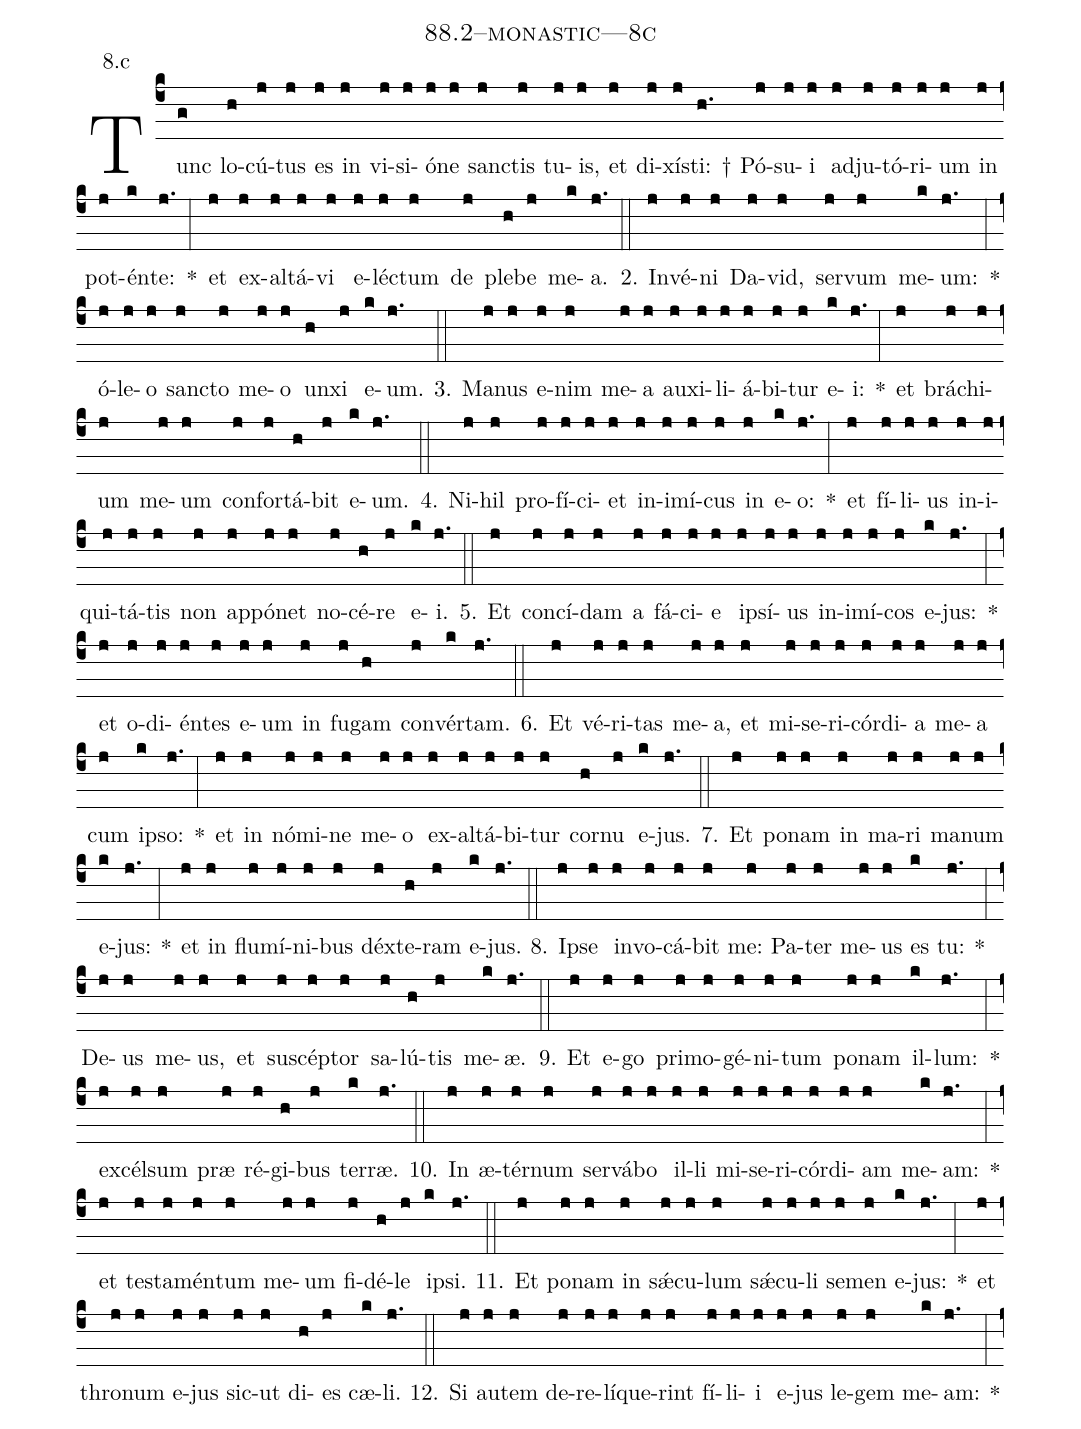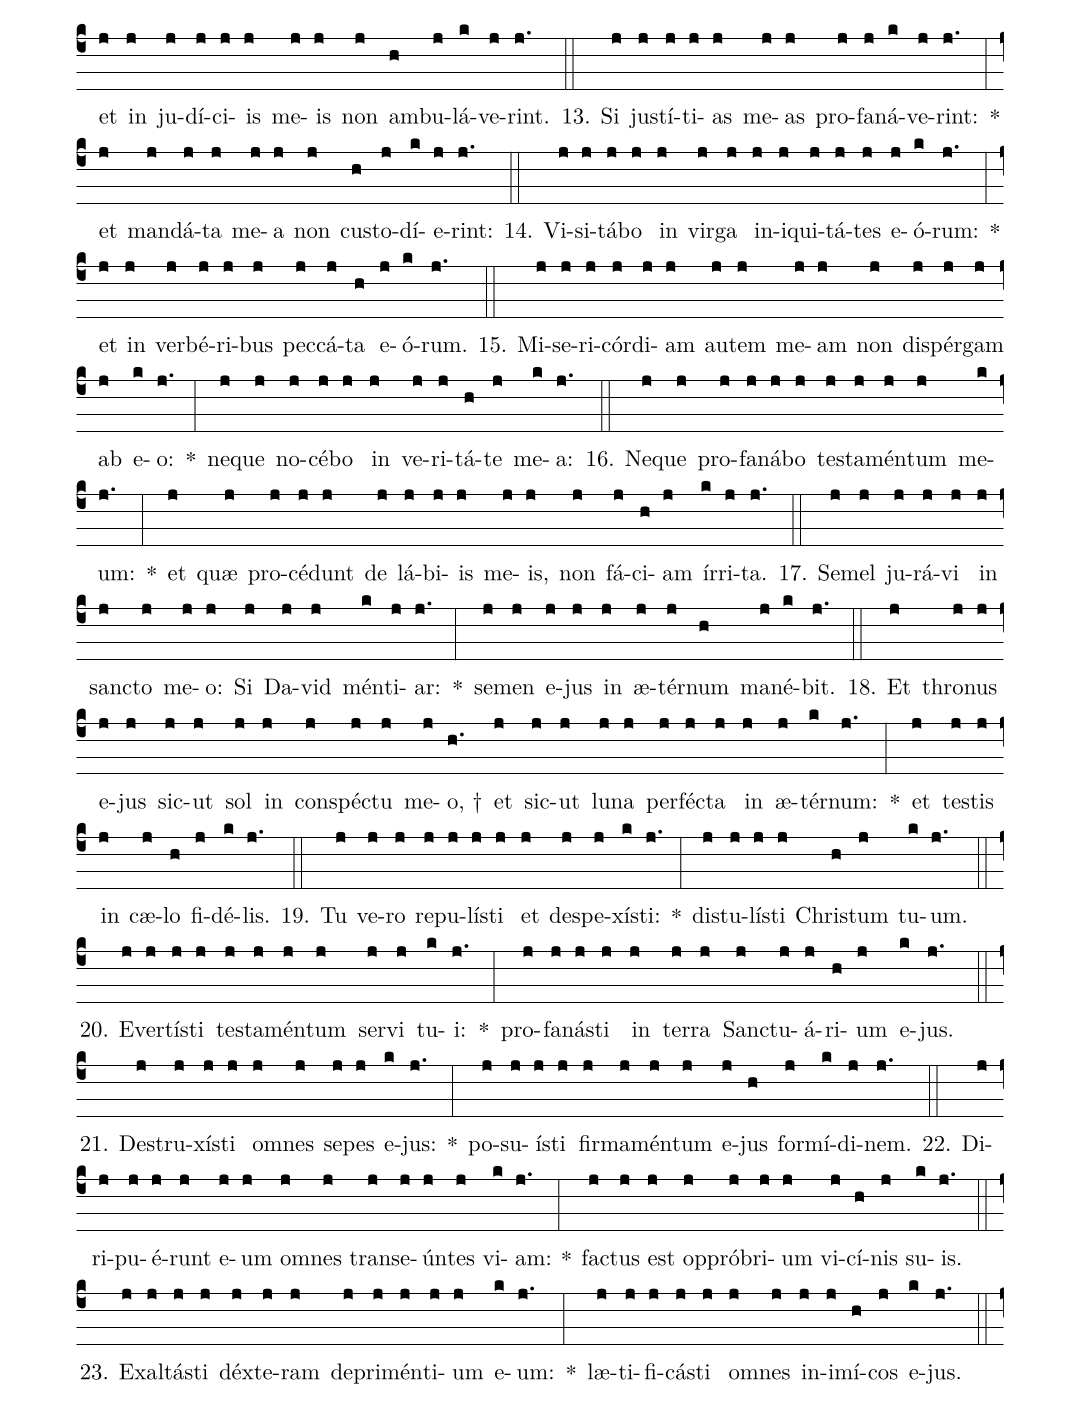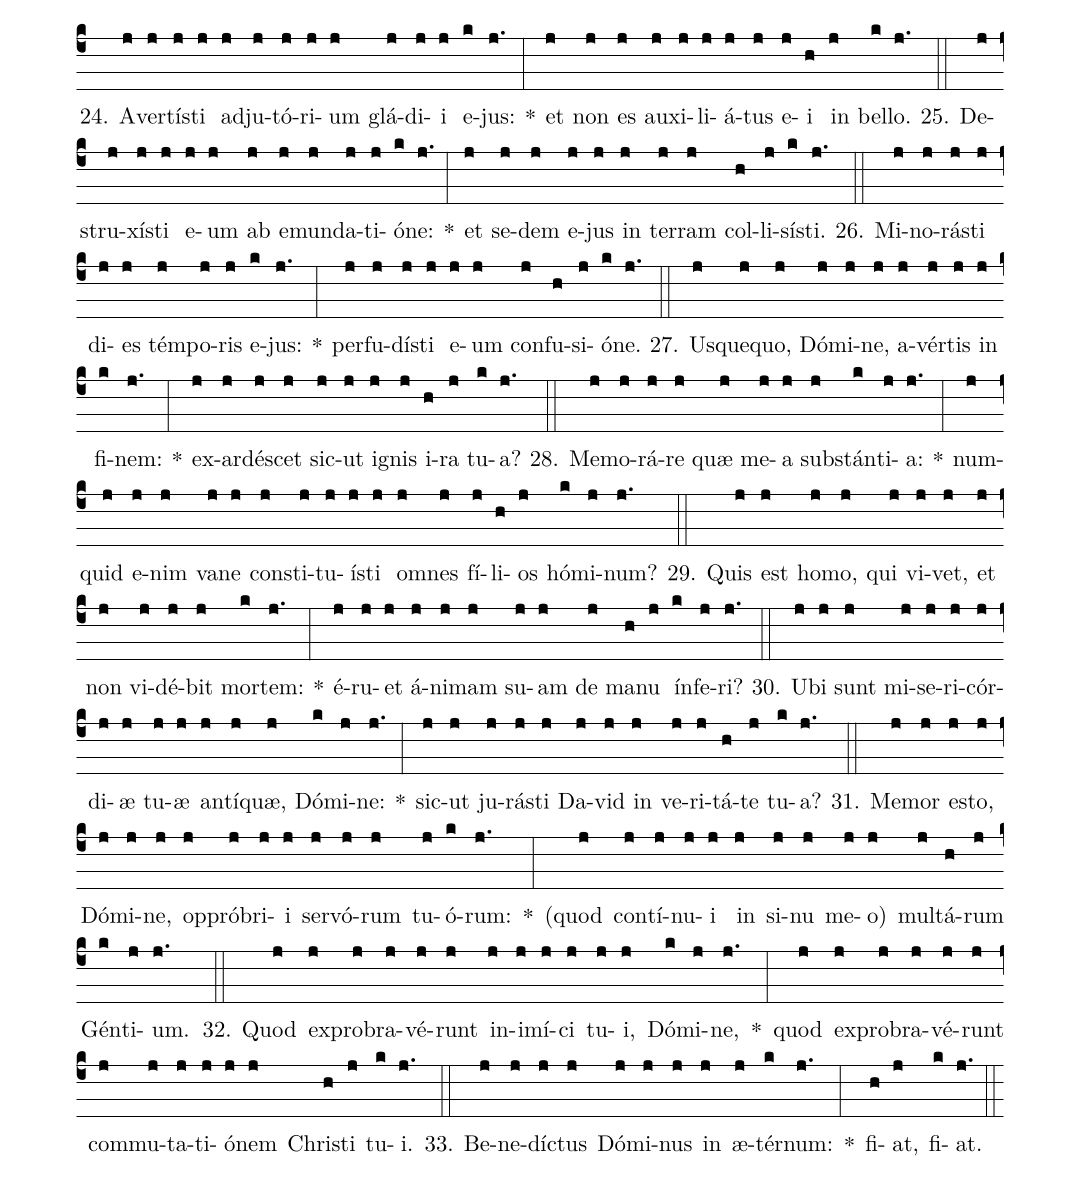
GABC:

name: 88.2--monastic---8c;
annotation: 8.c;
%%
(c4)Tunc(g) lo(h)cú(j)tus(j) es(j) in(j) vi(j)si(j)ó(j)ne(j) sanc(j)tis(j) tu(j)is,(j) et(j) di(j)xís(j)ti: †(h.) Pó(j)su(j)i(j) ad(j)ju(j)tó(j)ri(j)um(j) in(j) pot(j)én(k)te:(j.) *(:) et(j) ex(j)al(j)tá(j)vi(j) e(j)léc(j)tum(j) de(j) ple(h)be(j) me(k)a.(j.) (::)
2. In(j)vé(j)ni(j) Da(j)vid,(j) ser(j)vum(j) me(k)um:(j.) *(:) ó(j)le(j)o(j) sanc(j)to(j) me(j)o(j) un(h)xi(j) e(k)um.(j.) (::)
3. Ma(j)nus(j) e(j)nim(j) me(j)a(j) au(j)xi(j)li(j)á(j)bi(j)tur(j) e(k)i:(j.) *(:) et(j) brá(j)chi(j)um(j) me(j)um(j) con(j)for(j)tá(h)bit(j) e(k)um.(j.) (::)
4. Ni(j)hil(j) pro(j)fí(j)ci(j)et(j) in(j)i(j)mí(j)cus(j) in(j) e(k)o:(j.) *(:) et(j) fí(j)li(j)us(j) in(j)i(j)qui(j)tá(j)tis(j) non(j) ap(j)pó(j)net(j) no(j)cé(h)re(j) e(k)i.(j.) (::)
5. Et(j) con(j)cí(j)dam(j) a(j) fá(j)ci(j)e(j) ip(j)sí(j)us(j) in(j)i(j)mí(j)cos(j) e(k)jus:(j.) *(:) et(j) o(j)di(j)én(j)tes(j) e(j)um(j) in(j) fu(j)gam(h) con(j)vér(k)tam.(j.) (::)
6. Et(j) vé(j)ri(j)tas(j) me(j)a,(j) et(j) mi(j)se(j)ri(j)cór(j)di(j)a(j) me(j)a(j) cum(j) ip(k)so:(j.) *(:) et(j) in(j) nó(j)mi(j)ne(j) me(j)o(j) ex(j)al(j)tá(j)bi(j)tur(j) cor(h)nu(j) e(k)jus.(j.) (::)
7. Et(j) po(j)nam(j) in(j) ma(j)ri(j) ma(j)num(j) e(k)jus:(j.) *(:) et(j) in(j) flu(j)mí(j)ni(j)bus(j) déx(j)te(h)ram(j) e(k)jus.(j.) (::)
8. Ip(j)se(j) in(j)vo(j)cá(j)bit(j) me:(j) Pa(j)ter(j) me(j)us(j) es(k) tu:(j.) *(:) De(j)us(j) me(j)us,(j) et(j) su(j)scép(j)tor(j) sa(j)lú(h)tis(j) me(k)æ.(j.) (::)
9. Et(j) e(j)go(j) pri(j)mo(j)gé(j)ni(j)tum(j) po(j)nam(j) il(k)lum:(j.) *(:) ex(j)cél(j)sum(j) præ(j) ré(j)gi(h)bus(j) ter(k)ræ.(j.) (::)
10. In(j) æ(j)tér(j)num(j) ser(j)vá(j)bo(j) il(j)li(j) mi(j)se(j)ri(j)cór(j)di(j)am(j) me(k)am:(j.) *(:) et(j) tes(j)ta(j)mén(j)tum(j) me(j)um(j) fi(j)dé(h)le(j) ip(k)si.(j.) (::)
11. Et(j) po(j)nam(j) in(j) sǽ(j)cu(j)lum(j) sǽ(j)cu(j)li(j) se(j)men(j) e(k)jus:(j.) *(:) et(j) thro(j)num(j) e(j)jus(j) sic(j)ut(j) di(h)es(j) cæ(k)li.(j.) (::)
12. Si(j) au(j)tem(j) de(j)re(j)lí(j)que(j)rint(j) fí(j)li(j)i(j) e(j)jus(j) le(j)gem(j) me(k)am:(j.) *(:) et(j) in(j) ju(j)dí(j)ci(j)is(j) me(j)is(j) non(j) am(h)bu(j)lá(k)ve(j)rint.(j.) (::)
13. Si(j) jus(j)tí(j)ti(j)as(j) me(j)as(j) pro(j)fa(j)ná(k)ve(j)rint:(j.) *(:) et(j) man(j)dá(j)ta(j) me(j)a(j) non(j) cus(h)to(j)dí(k)e(j)rint:(j.) (::)
14. Vi(j)si(j)tá(j)bo(j) in(j) vir(j)ga(j) in(j)i(j)qui(j)tá(j)tes(j) e(j)ó(k)rum:(j.) *(:) et(j) in(j) ver(j)bé(j)ri(j)bus(j) pec(j)cá(j)ta(h) e(j)ó(k)rum.(j.) (::)
15. Mi(j)se(j)ri(j)cór(j)di(j)am(j) au(j)tem(j) me(j)am(j) non(j) di(j)spér(j)gam(j) ab(j) e(k)o:(j.) *(:) ne(j)que(j) no(j)cé(j)bo(j) in(j) ve(j)ri(j)tá(h)te(j) me(k)a:(j.) (::)
16. Ne(j)que(j) pro(j)fa(j)ná(j)bo(j) tes(j)ta(j)mén(j)tum(j) me(k)um:(j.) *(:) et(j) quæ(j) pro(j)cé(j)dunt(j) de(j) lá(j)bi(j)is(j) me(j)is,(j) non(j) fá(j)ci(h)am(j) ír(k)ri(j)ta.(j.) (::)
17. Se(j)mel(j) ju(j)rá(j)vi(j) in(j) sanc(j)to(j) me(j)o:(j) Si(j) Da(j)vid(j) mén(k)ti(j)ar:(j.) *(:) se(j)men(j) e(j)jus(j) in(j) æ(j)tér(j)num(h) ma(j)né(k)bit.(j.) (::)
18. Et(j) thro(j)nus(j) e(j)jus(j) sic(j)ut(j) sol(j) in(j) con(j)spéc(j)tu(j) me(j)o, †(h.) et(j) sic(j)ut(j) lu(j)na(j) per(j)féc(j)ta(j) in(j) æ(j)tér(k)num:(j.) *(:) et(j) tes(j)tis(j) in(j) cæ(j)lo(h) fi(j)dé(k)lis.(j.) (::)
19. Tu(j) ve(j)ro(j) re(j)pu(j)lís(j)ti(j) et(j) de(j)spe(j)xís(k)ti:(j.) *(:) dis(j)tu(j)lís(j)ti(j) Chris(h)tum(j) tu(k)um.(j.) (::)
20. E(j)ver(j)tís(j)ti(j) tes(j)ta(j)mén(j)tum(j) ser(j)vi(j) tu(k)i:(j.) *(:) pro(j)fa(j)nás(j)ti(j) in(j) ter(j)ra(j) Sanc(j)tu(j)á(j)ri(h)um(j) e(k)jus.(j.) (::)
21. De(j)stru(j)xís(j)ti(j) om(j)nes(j) se(j)pes(j) e(k)jus:(j.) *(:) po(j)su(j)ís(j)ti(j) fir(j)ma(j)mén(j)tum(j) e(j)jus(h) for(j)mí(k)di(j)nem.(j.) (::)
22. Di(j)ri(j)pu(j)é(j)runt(j) e(j)um(j) om(j)nes(j) trans(j)e(j)ún(j)tes(j) vi(k)am:(j.) *(:) fac(j)tus(j) est(j) op(j)pró(j)bri(j)um(j) vi(j)cí(h)nis(j) su(k)is.(j.) (::)
23. Ex(j)al(j)tás(j)ti(j) déx(j)te(j)ram(j) de(j)pri(j)mén(j)ti(j)um(j) e(k)um:(j.) *(:) læ(j)ti(j)fi(j)cás(j)ti(j) om(j)nes(j) in(j)i(j)mí(h)cos(j) e(k)jus.(j.) (::)
24. A(j)ver(j)tís(j)ti(j) ad(j)ju(j)tó(j)ri(j)um(j) glá(j)di(j)i(j) e(k)jus:(j.) *(:) et(j) non(j) es(j) au(j)xi(j)li(j)á(j)tus(j) e(j)i(h) in(j) bel(k)lo.(j.) (::)
25. De(j)stru(j)xís(j)ti(j) e(j)um(j) ab(j) e(j)mun(j)da(j)ti(j)ó(k)ne:(j.) *(:) et(j) se(j)dem(j) e(j)jus(j) in(j) ter(j)ram(j) col(h)li(j)sís(k)ti.(j.) (::)
26. Mi(j)no(j)rás(j)ti(j) di(j)es(j) tém(j)po(j)ris(j) e(k)jus:(j.) *(:) per(j)fu(j)dís(j)ti(j) e(j)um(j) con(j)fu(h)si(j)ó(k)ne.(j.) (::)
27. Us(j)que(j)quo,(j) Dó(j)mi(j)ne,(j) a(j)vér(j)tis(j) in(j) fi(k)nem:(j.) *(:) ex(j)ar(j)dé(j)scet(j) sic(j)ut(j) i(j)gnis(j) i(h)ra(j) tu(k)a?(j.) (::)
28. Me(j)mo(j)rá(j)re(j) quæ(j) me(j)a(j) sub(j)stán(k)ti(j)a:(j.) *(:) num(j)quid(j) e(j)nim(j) va(j)ne(j) con(j)sti(j)tu(j)ís(j)ti(j) om(j)nes(j) fí(j)li(h)os(j) hó(k)mi(j)num?(j.) (::)
29. Quis(j) est(j) ho(j)mo,(j) qui(j) vi(j)vet,(j) et(j) non(j) vi(j)dé(j)bit(j) mor(k)tem:(j.) *(:) é(j)ru(j)et(j) á(j)ni(j)mam(j) su(j)am(j) de(j) ma(h)nu(j) ín(k)fe(j)ri?(j.) (::)
30. U(j)bi(j) sunt(j) mi(j)se(j)ri(j)cór(j)di(j)æ(j) tu(j)æ(j) an(j)tí(j)quæ,(j) Dó(k)mi(j)ne:(j.) *(:) sic(j)ut(j) ju(j)rás(j)ti(j) Da(j)vid(j) in(j) ve(j)ri(j)tá(h)te(j) tu(k)a?(j.) (::)
31. Me(j)mor(j) es(j)to,(j) Dó(j)mi(j)ne,(j) op(j)pró(j)bri(j)i(j) ser(j)vó(j)rum(j) tu(j)ó(k)rum:(j.) *(:) <v>(</v>quod(j) con(j)tí(j)nu(j)i(j) in(j) si(j)nu(j) me(j)o)(j) mul(j)tá(h)rum(j) Gén(k)ti(j)um.(j.) (::)
32. Quod(j) ex(j)pro(j)bra(j)vé(j)runt(j) in(j)i(j)mí(j)ci(j) tu(j)i,(j) Dó(k)mi(j)ne,(j.) *(:) quod(j) ex(j)pro(j)bra(j)vé(j)runt(j) com(j)mu(j)ta(j)ti(j)ó(j)nem(j) Chris(h)ti(j) tu(k)i.(j.) (::)
33. Be(j)ne(j)díc(j)tus(j) Dó(j)mi(j)nus(j) in(j) æ(j)tér(k)num:(j.) *(:) fi(h)at,(j) fi(k)at.(j.) (::)
